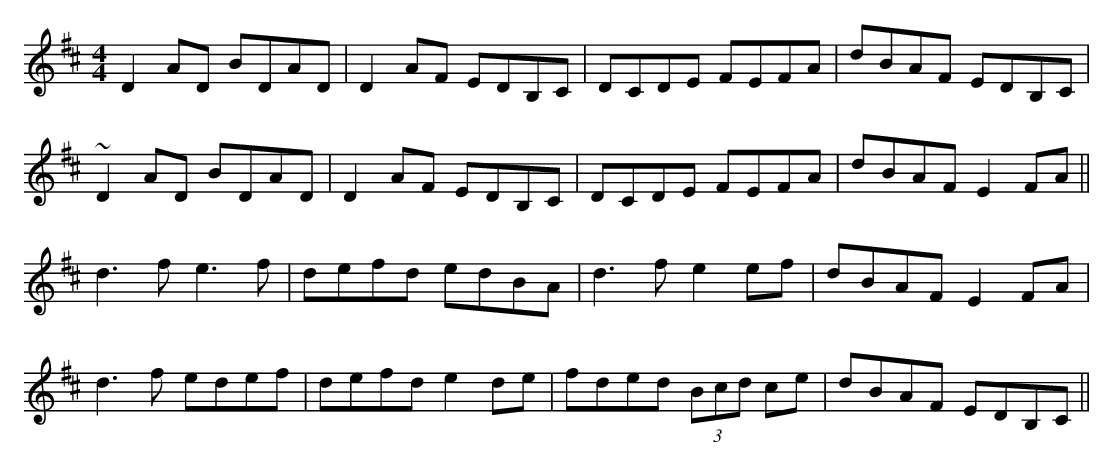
X:1
M:4/4
K:D
D2 AD BDAD|D2 AF EDB,C|DCDE FEFA|dBAF EDB,C|
~D2 AD BDAD|D2 AF EDB,C|DCDE FEFA|dBAF E2 FA||
d3f e3f|defd edBA|d3 f e2ef|dBAF E2 FA|
d3f edef|defd e2de|fded (3Bcd ce|dBAF EDB,C||
